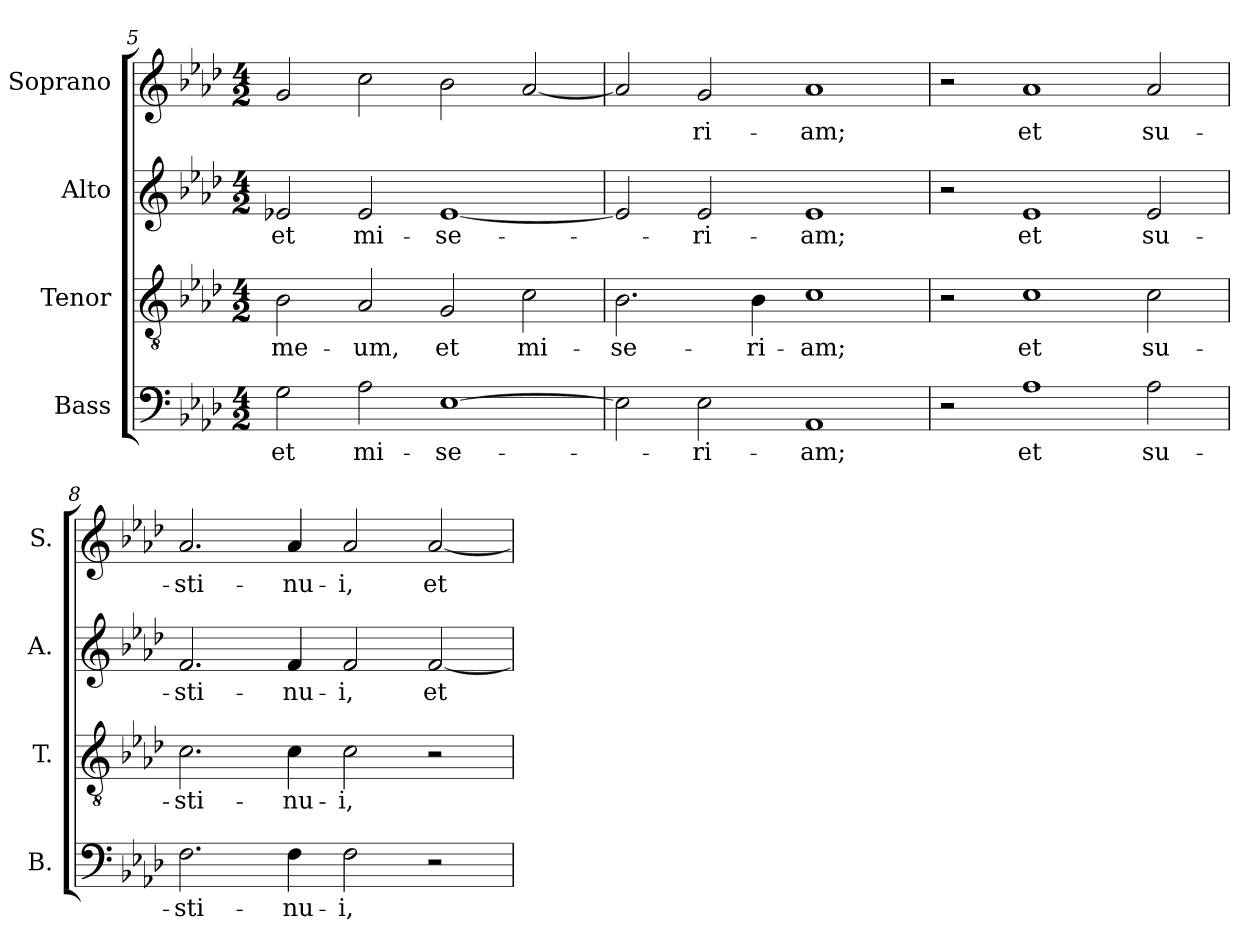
**kern	**text	**kern	**text	**kern	**text	**kern	**text
*part4	*part4	*part3	*part3	*part2	*part2	*part1	*part1
*staff4	*staff4	*staff3	*staff3	*staff2	*staff2	*staff1	*staff1
*I"Bass	*	*I"Tenor	*	*I"Alto	*	*I"Soprano	*
*I'B.	*	*I'T.	*	*I'A.	*	*I'S.	*
*clefF4	*	*clefGv2	*	*clefG2	*	*clefG2	*
*	*	*ITrd7c12	*	*	*	*	*
*k[b-e-a-d-]	*	*k[b-e-a-d-]	*	*k[b-e-a-d-]	*	*k[b-e-a-d-]	*
*A-:	*	*A-:	*	*A-:	*	*A-:	*
*M4/2	*	*M4/2	*	*M4/2	*	*M4/2	*
=5	=5	=5	=5	=5	=5	=5	=5
!	!LO:LY:b:color=#000000	!	!	!	!	!	!
!	!	!	!LO:LY:b:color=#000000	!	!	!	!
!	!	!	!	!	!LO:LY:b:color=#000000	!	!
2Gi\	et	2BB-i\	me-	2e-Xi/	et	2gi/	.
!	!LO:LY:b:color=#000000	!	!	!	!	!	!
!	!	!	!LO:LY:b:color=#000000	!	!	!	!
!	!	!	!	!	!LO:LY:b:color=#000000	!	!
2A-i\	mi-	2AA-i/	-um,	2e-i/	mi-	2cci\	.
!	!LO:LY:b:color=#000000	!	!	!	!	!	!
!	!	!	!LO:LY:b:color=#000000	!	!	!	!
!	!	!	!	!	!LO:LY:b:color=#000000	!	!
[1E-i	-se-	2GGi/	et	[1e-i	-se-	2b-i\	.
!	!	!	!LO:LY:b:color=#000000	!	!	!	!
.	.	2Ci\	mi-	.	.	[2a-i/	.
=6	=6	=6	=6	=6	=6	=6	=6
!	!	!	!LO:LY:b:color=#000000	!	!	!	!
2E-i\]	.	2.BB-i\	-se-	2e-i/]	.	2a-i/]	.
!	!LO:LY:b:color=#000000	!	!	!	!	!	!
!	!	!	!	!	!LO:LY:b:color=#000000	!	!
!	!	!	!	!	!	!	!LO:LY:b:color=#000000
2E-i\	-ri-	.	.	2e-i/	-ri-	2gi/	-ri-
!	!	!	!LO:LY:b:color=#000000	!	!	!	!
.	.	4BB-i\	-ri-	.	.	.	.
!	!LO:LY:b:color=#000000	!	!	!	!	!	!
!	!	!	!LO:LY:b:color=#000000	!	!	!	!
!	!	!	!	!	!LO:LY:b:color=#000000	!	!
!	!	!	!	!	!	!	!LO:LY:b:color=#000000
1AA-i	-am;	1Ci	-am;	1e-i	-am;	1a-i	-am;
!!LO:LB:g=z
=7	=7	=7	=7	=7	=7	=7	=7
2r	.	2r	.	2r	.	2r	.
!	!LO:LY:b:color=#000000	!	!	!	!	!	!
!	!	!	!LO:LY:b:color=#000000	!	!	!	!
!	!	!	!	!	!LO:LY:b:color=#000000	!	!
!	!	!	!	!	!	!	!LO:LY:b:color=#000000
1A-i	et	1Ci	et	1e-i	et	1a-i	et
!	!LO:LY:b:color=#000000	!	!	!	!	!	!
!	!	!	!LO:LY:b:color=#000000	!	!	!	!
!	!	!	!	!	!LO:LY:b:color=#000000	!	!
!	!	!	!	!	!	!	!LO:LY:b:color=#000000
2A-i\	su-	2Ci\	su-	2e-i/	su-	2a-i/	su-
=8	=8	=8	=8	=8	=8	=8	=8
!	!LO:LY:b:color=#000000	!	!	!	!	!	!
!	!	!	!LO:LY:b:color=#000000	!	!	!	!
!	!	!	!	!	!LO:LY:b:color=#000000	!	!
!	!	!	!	!	!	!	!LO:LY:b:color=#000000
2.Fi\	-sti-	2.Ci\	-sti-	2.fi/	-sti-	2.a-i/	-sti-
!	!LO:LY:b:color=#000000	!	!	!	!	!	!
!	!	!	!LO:LY:b:color=#000000	!	!	!	!
!	!	!	!	!	!LO:LY:b:color=#000000	!	!
!	!	!	!	!	!	!	!LO:LY:b:color=#000000
4Fi\	-nu-	4Ci\	-nu-	4fi/	-nu-	4a-i/	-nu-
!	!LO:LY:b:color=#000000	!	!	!	!	!	!
!	!	!	!LO:LY:b:color=#000000	!	!	!	!
!	!	!	!	!	!LO:LY:b:color=#000000	!	!
!	!	!	!	!	!	!	!LO:LY:b:color=#000000
2Fi\	-i,	2Ci\	-i,	2fi/	-i,	2a-i/	-i,
!	!	!	!	!	!LO:LY:b:color=#000000	!	!
!	!	!	!	!	!	!	!LO:LY:b:color=#000000
2r	.	2r	.	[2fi/	et	[2a-i/	et
=	=	=	=	=	=	=	=
*-	*-	*-	*-	*-	*-	*-	*-
